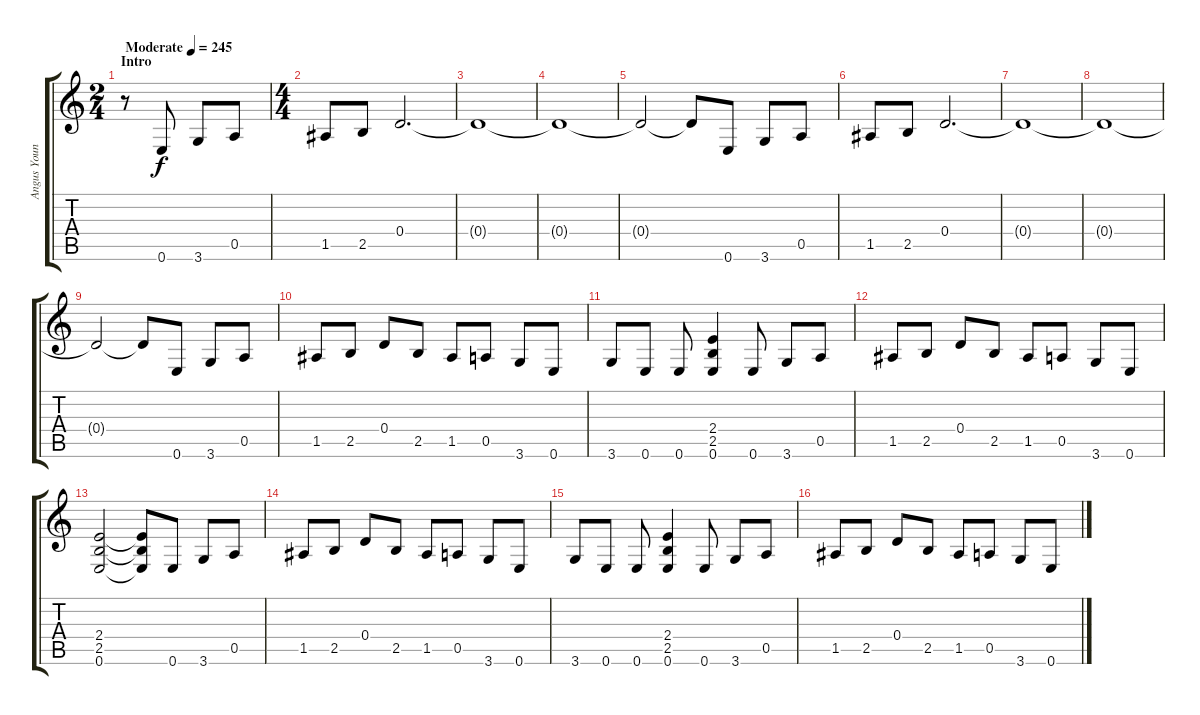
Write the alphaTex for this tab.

\track ("Angus Young" "Angus Youn") {instrument overdrivenguitar}
\staff {score tabs}
\tuning (E4 B3 G3 D3 A2 E2) {hide}
\ts (2 4)
\section ("" "Intro")
\tempo (245 "Moderate")
\clef g2
\ks c
r.8{dy f instrument overdrivenguitar} 0.6.8 3.6.8 0.5.8 |
\ts (4 4)
1.5.8 2.5.8 0.4.2{d} |
0.4{t}.1 |
0.4{t}.1 |
0.4{t}.2 0.4{t}.8 0.6.8 3.6.8 0.5.8 |
1.5.8 2.5.8 0.4.2{d} |
0.4{t}.1 |
0.4{t}.1 |
0.4{t}.2 0.4{t}.8 0.6.8 3.6.8 0.5.8 |
1.5.8 2.5.8 0.4.8 2.5.8 1.5.8 0.5.8 3.6.8 0.6.8 |
3.6.8 0.6.8 0.6.8 (2.4 2.5 0.6).4 0.6.8 3.6.8 0.5.8 |
1.5.8 2.5.8 0.4.8 2.5.8 1.5.8 0.5.8 3.6.8 0.6.8 |
(2.4 2.5 0.6).2 (2.4{t} 2.5{t} 0.6{t}).8 0.6.8 3.6.8 0.5.8 |
1.5.8 2.5.8 0.4.8 2.5.8 1.5.8 0.5.8 3.6.8 0.6.8 |
3.6.8 0.6.8 0.6.8 (2.4 2.5 0.6).4 0.6.8 3.6.8 0.5.8 |
1.5.8 2.5.8 0.4.8 2.5.8 1.5.8 0.5.8 3.6.8 0.6.8
